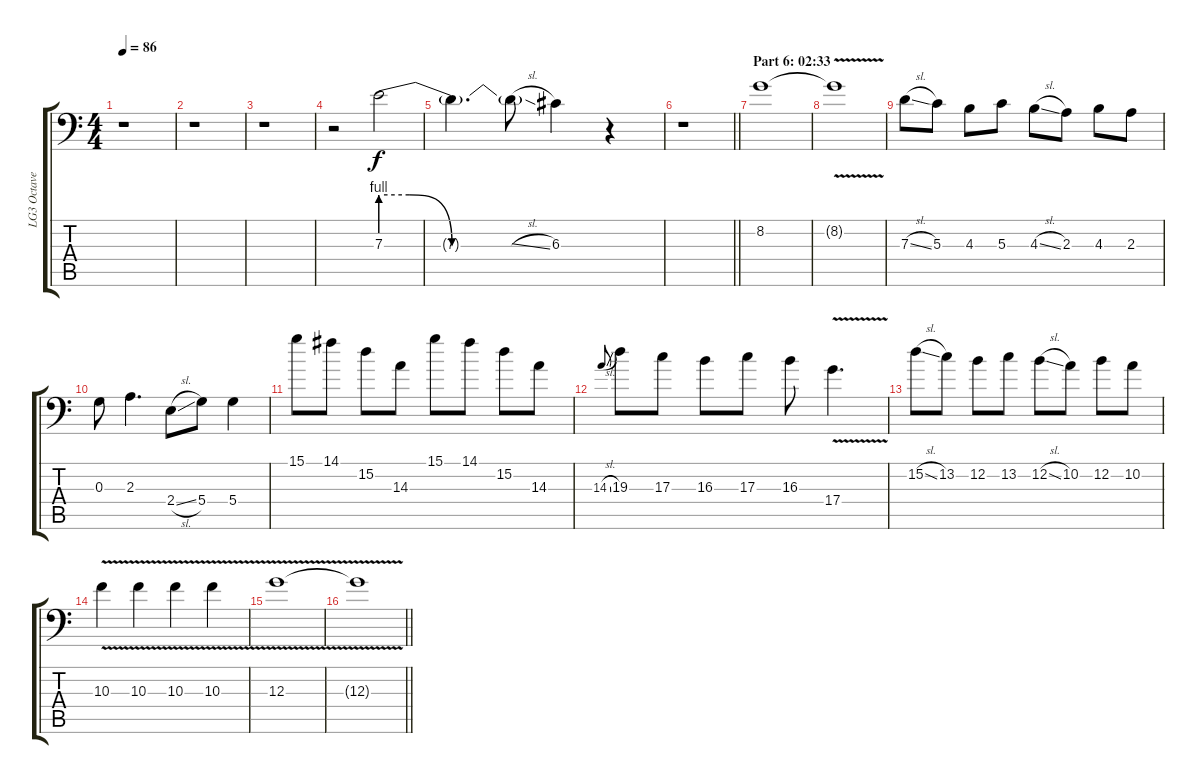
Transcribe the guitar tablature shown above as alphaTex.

\track ("LG3 Octave Pedal (Ignore Me)" "LG3 Octave") {instrument overdrivenguitar}
\staff {score tabs}
\tuning (E3 B2 G2 D2 A1 E1) {hide}
\ts (4 4)
\tempo 86
\clef f4
\ks c
r.1{dy f} |
r.1 |
r.1 |
r.2 7.3{be (custom 0 4 10 4 25 0 60 0)}.2 |
7.3{t}.4{d} 7.3{sl t}.8 6.3.4 r.4 |
\barLineRight lightlight
r.1 |
\section ("" "Part 6: 02:33")
8.2.1{volume 12} |
8.2{v t}.1 |
7.3{sl}.8 5.3.8 4.3.8 5.3.8 4.3{sl}.8 2.3.8 4.3.8 2.3.8 |
0.3.8 2.3.4{d} 2.4{sl}.8 5.4.8 5.4.4 |
15.1.8 14.1.8 15.2.8 14.3.8 15.1.8 14.1.8 15.2.8 14.3.8 |
14.3{sl}.8{gr onbeat} 19.3.8 17.3.8 16.3.8 17.3.8 16.3.8 17.4{v}.4{d} |
15.2{sl}.8 13.2.8 12.2.8 13.2.8 12.2{sl}.8 10.2.8 12.2.8 10.2.8 |
10.3{v}.4 10.3{v}.4 10.3{v}.4 10.3{v}.4 |
12.3{v}.1 |
\barLineRight lightlight
12.3{t}.1
